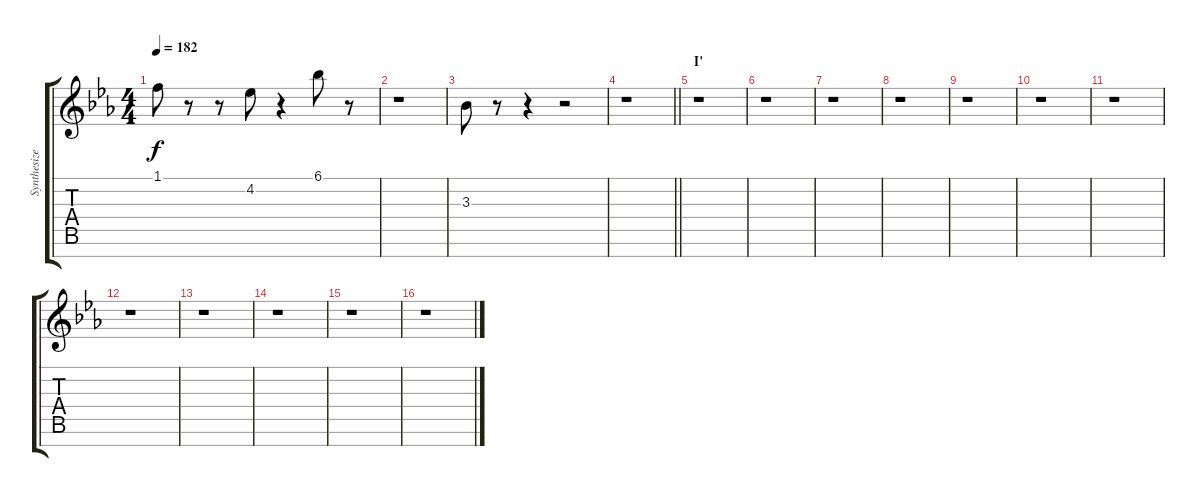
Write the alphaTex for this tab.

\track ("Synthesizer I" "Synthesize") {instrument fx5brightness}
\staff {score tabs}
\tuning (E5 B4 G4 D4 A3 E3 B2) {hide}
\ts (4 4)
\tempo 182
\clef g2
\ks eb
1.1.8{dy f} r.8 r.8 4.2.8 r.4 6.1.8 r.8 |
r.1 |
3.3.8 r.8 r.4 r.2 |
\barLineRight lightlight
r.1 |
\section ("" "I'")
r.1 |
r.1 |
r.1 |
r.1 |
r.1 |
r.1 |
r.1 |
r.1 |
r.1 |
r.1 |
r.1 |
r.1
